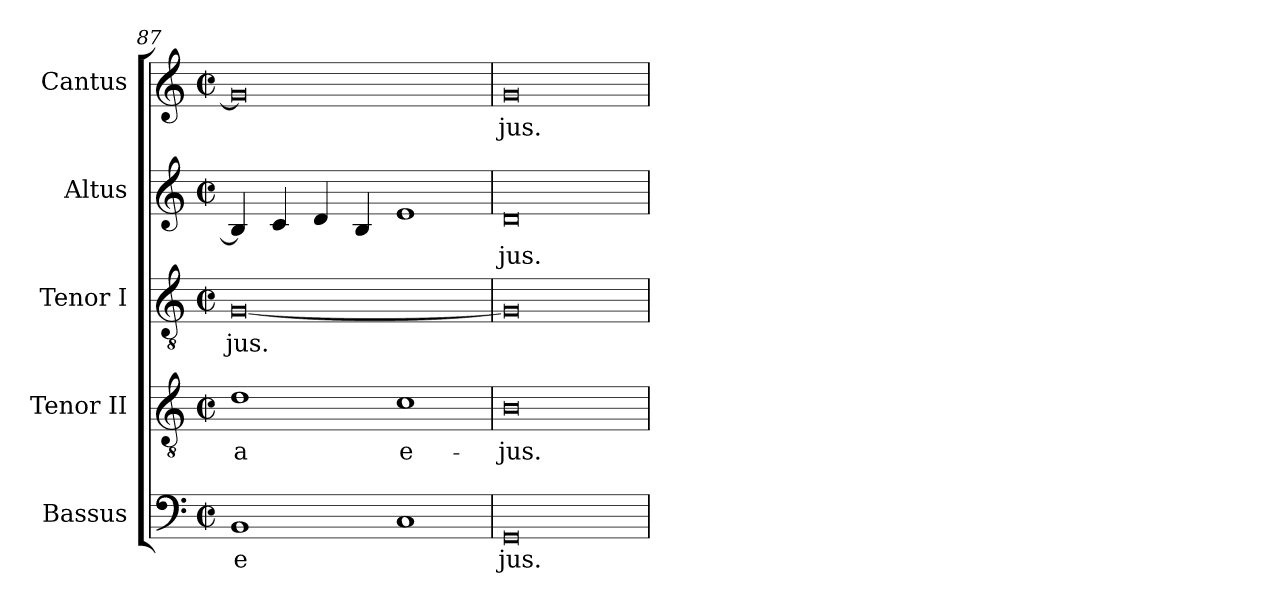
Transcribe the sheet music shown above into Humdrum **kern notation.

**kern	**text	**kern	**text	**kern	**text	**kern	**text	**kern	**text
*part5	*part5	*part4	*part4	*part3	*part3	*part2	*part2	*part1	*part1
*staff5	*staff5	*staff4	*staff4	*staff3	*staff3	*staff2	*staff2	*staff1	*staff1
*I"Bassus	*	*I"Tenor II	*	*I"Tenor I	*	*I"Altus	*	*I"Cantus	*
*clefF4	*	*clefGv2	*	*clefGv2	*	*clefG2	*	*clefG2	*
*M2/2	*	*M2/2	*	*M2/2	*	*M2/2	*	*M2/2	*
*met(c|)	*	*met(c|)	*	*met(c|)	*	*met(c|)	*	*met(c|)	*
=87	=87	=87	=87	=87	=87	=87	=87	=87	=87
!	!LO:LY:b:rj	!	!LO:LY:b:cj	!	!LO:LY:b:cj	!	!	!	!
1BB	e	1d	-a	[<0G	-jus.	4B/]	.	0g]	.
.	.	.	.	.	.	4c/	.	.	.
.	.	.	.	.	.	4d/	.	.	.
.	.	.	.	.	.	4B/	.	.	.
!	!	!	!LO:LY:b:cj	!	!	!	!	!	!
1C	.	1c	e-	.	.	1e	.	.	.
=88	=88	=88	=88	=88	=88	=88	=88	=88	=88
!	!LO:LY:b:cj	!	!LO:LY:b:cj	!	!	!	!LO:LY:b:cj	!	!LO:LY:b:cj
0GG	jus.	0B	-jus.	0G]	.	0d	jus.	0g	jus.
=	=	=	=	=	=	=	=	=	=
*-	*-	*-	*-	*-	*-	*-	*-	*-	*-
